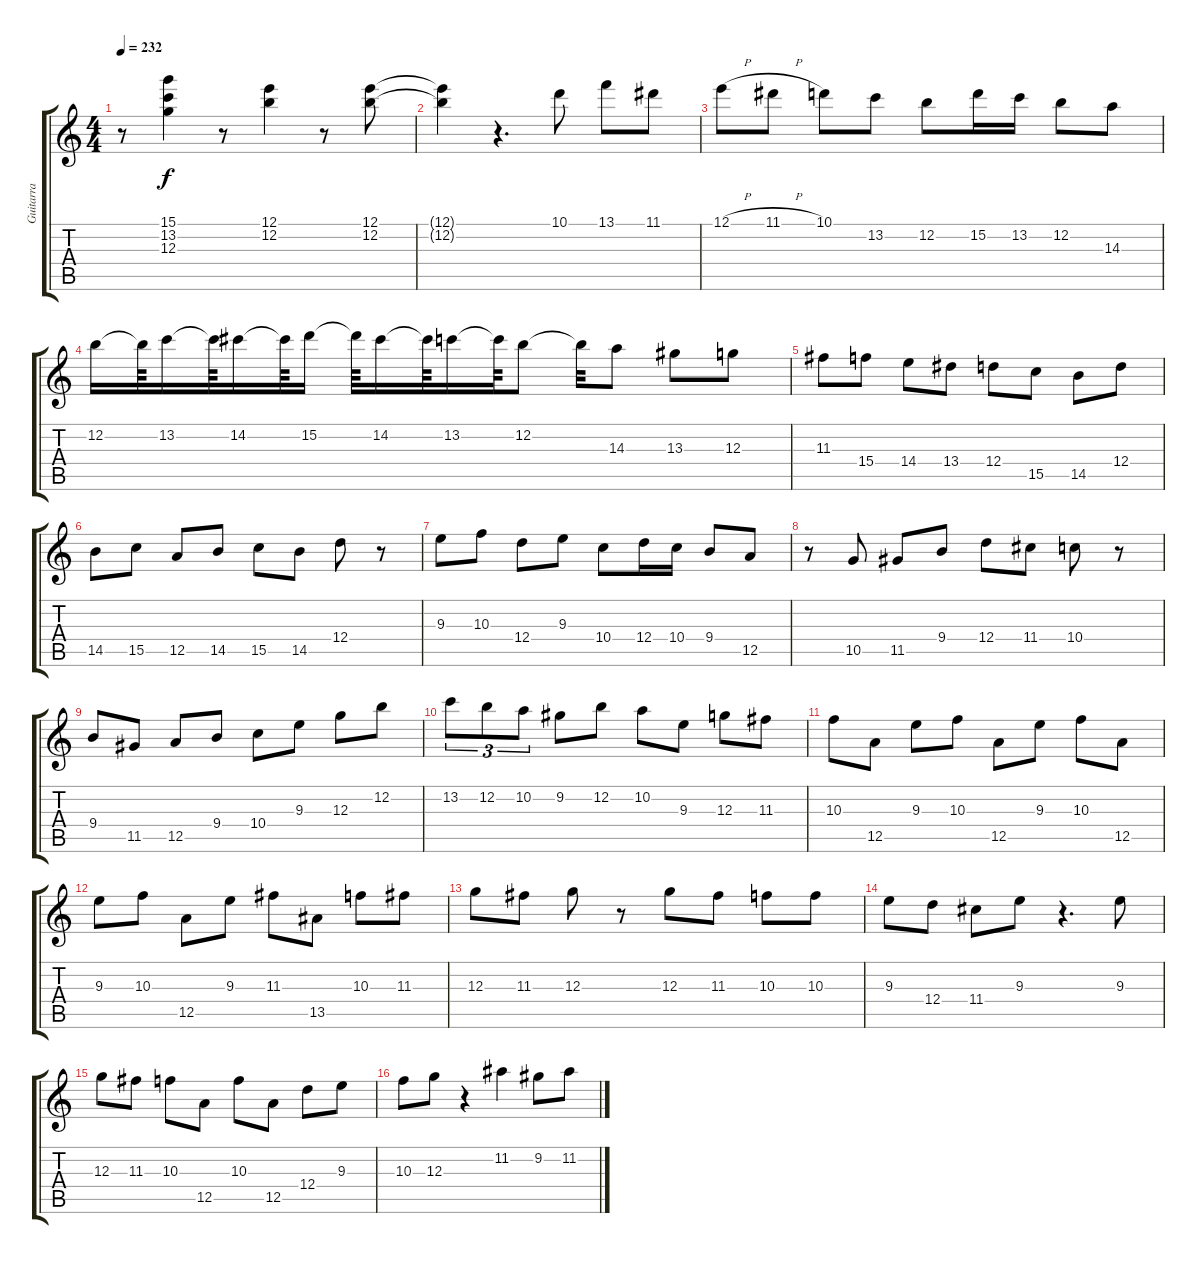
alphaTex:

\track ("Guitarra" "Guitarra") {instrument electricguitarjazz}
\staff {score tabs}
\tuning (E4 B3 G3 D3 A2 E2) {hide}
\ts (4 4)
\tempo 232
\clef g2
\ks c
r.8{dy f} (15.1 13.2 12.3).4 r.8 (12.1 12.2).4 r.8 (12.1 12.2).8 |
(12.1{t} 12.2{t}).4 r.4{d} 10.1.8 13.1.8 11.1.8 |
12.1{h}.8 11.1{h}.8 10.1.8 13.2.8 12.2.8 15.2.16 13.2.16 12.2.8 14.3.8 |
12.2.16 12.2{t}.64 13.2.16 13.2{t}.64 14.2.16 14.2{t}.64 15.2.16 15.2{t}.64 14.2.16 14.2{t}.64 13.2.16 13.2{t}.64 12.2.8 12.2{t}.32 14.3.8 13.3.8 12.3.8 |
11.3.8 15.4.8 14.4.8 13.4.8 12.4.8 15.5.8 14.5.8 12.4.8 |
14.5.8 15.5.8 12.5.8 14.5.8 15.5.8 14.5.8 12.4.8 r.8 |
9.3.8 10.3.8 12.4.8 9.3.8 10.4.8 12.4.16 10.4.16 9.4.8 12.5.8 |
r.8 10.5.8 11.5.8 9.4.8 12.4.8 11.4.8 10.4.8 r.8 |
9.4.8 11.5.8 12.5.8 9.4.8 10.4.8 9.3.8 12.3.8 12.2.8 |
13.2.8{tu (3 2)} 12.2.8{tu (3 2)} 10.2.8{tu (3 2)} 9.2.8 12.2.8 10.2.8 9.3.8 12.3.8 11.3.8 |
10.3.8 12.5.8 9.3.8 10.3.8 12.5.8 9.3.8 10.3.8 12.5.8 |
9.3.8 10.3.8 12.5.8 9.3.8 11.3.8 13.5.8 10.3.8 11.3.8 |
12.3.8 11.3.8 12.3.8 r.8 12.3.8 11.3.8 10.3.8 10.3.8 |
9.3.8 12.4.8 11.4.8 9.3.8 r.4{d} 9.3.8 |
12.3.8 11.3.8 10.3.8 12.5.8 10.3.8 12.5.8 12.4.8 9.3.8 |
10.3.8 12.3.8 r.4 11.2.4 9.2.8 11.2.8
